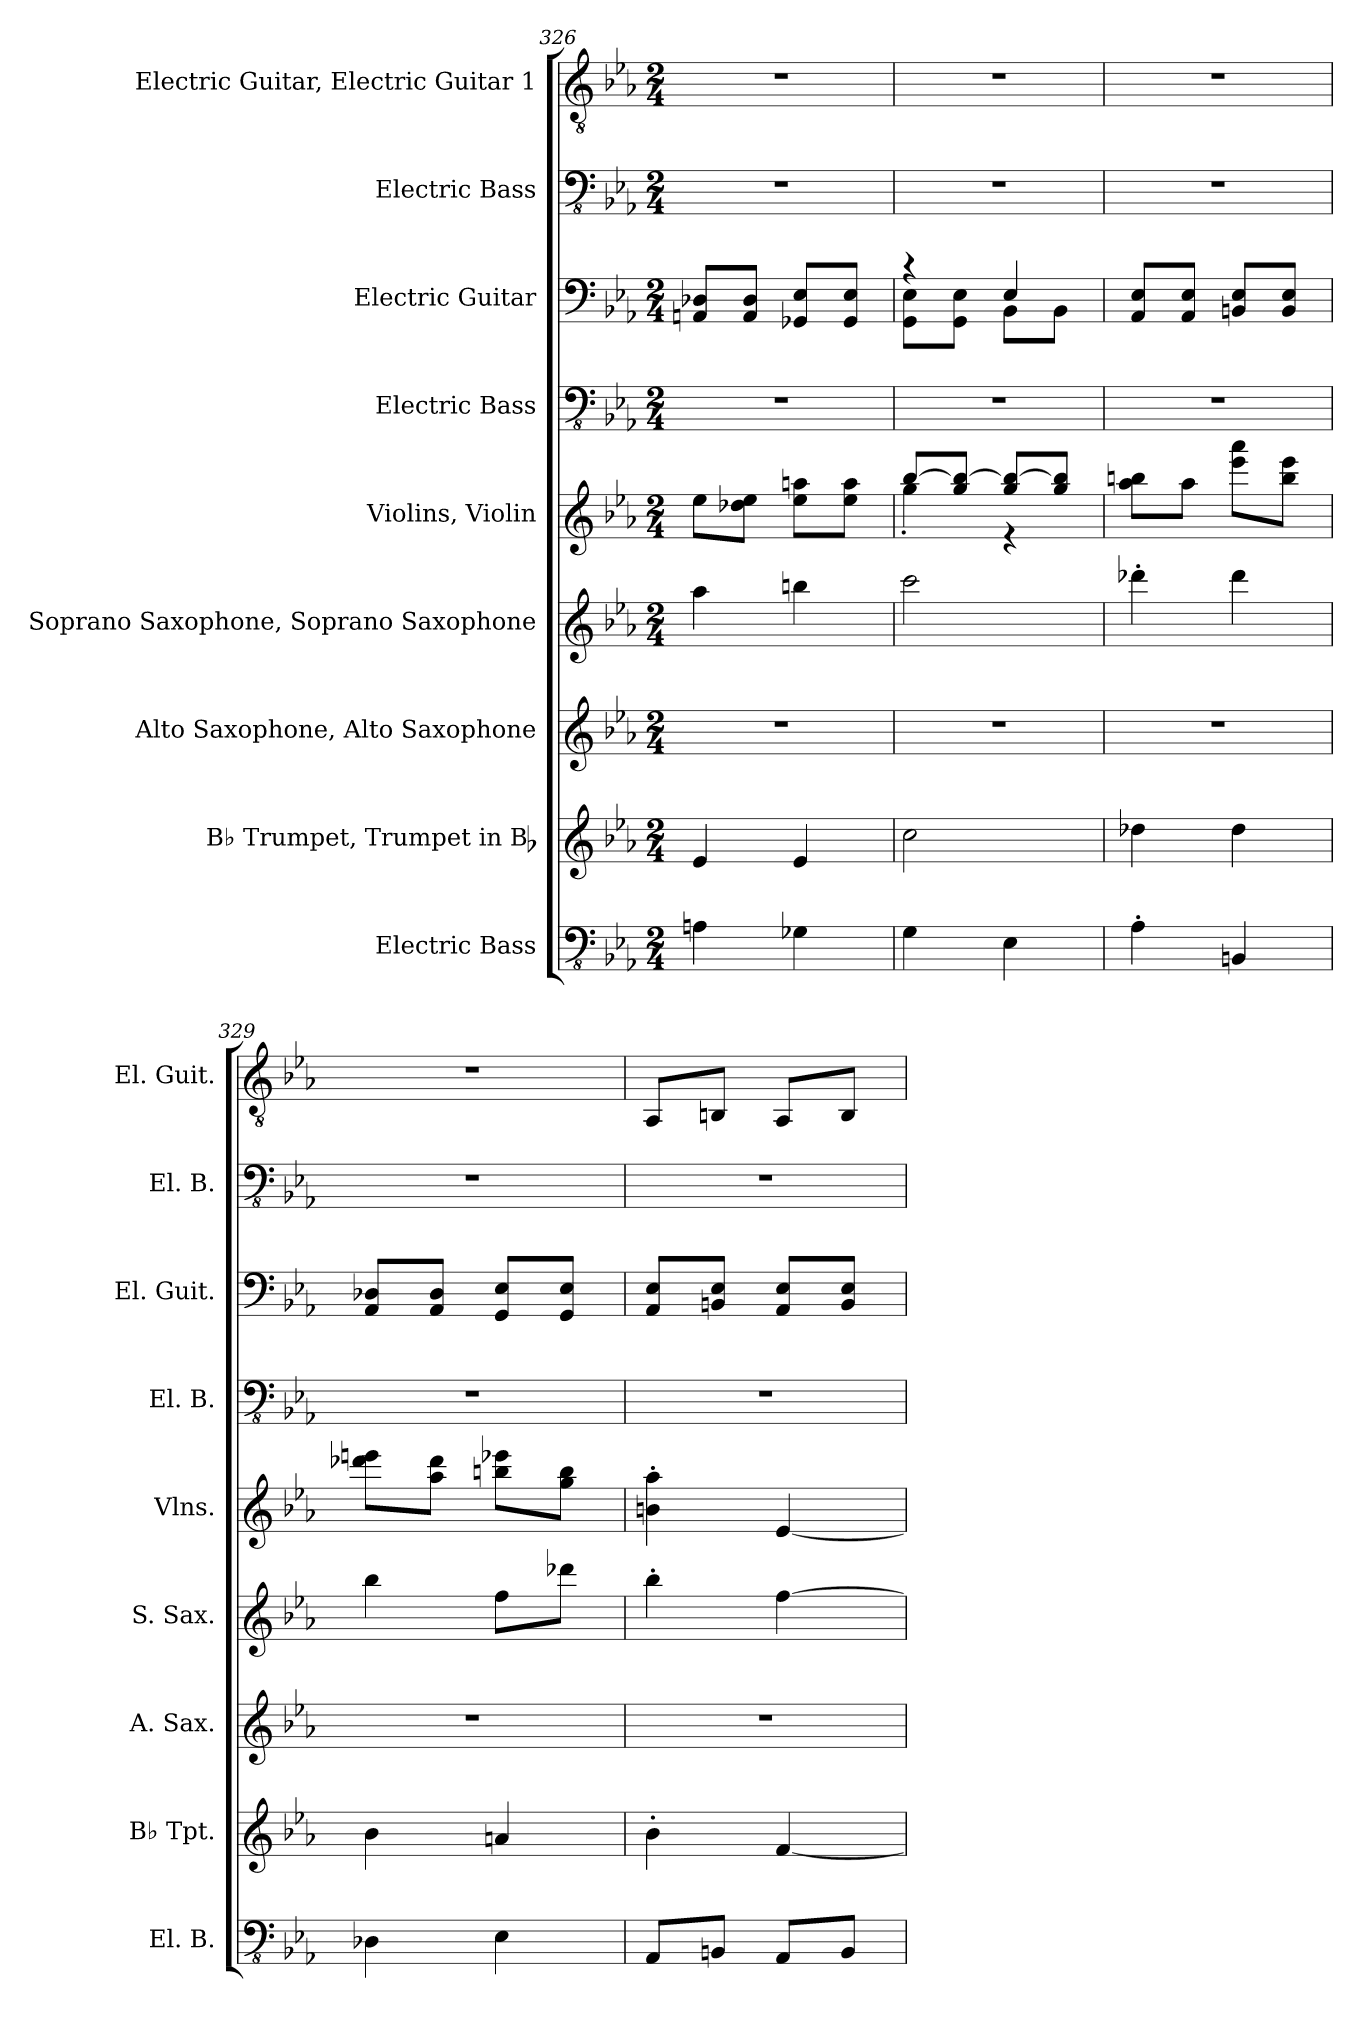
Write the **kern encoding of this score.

**kern	**kern	**kern	**kern	**kern	**kern	**kern	**kern	**kern
*part9	*part8	*part7	*part6	*part5	*part4	*part3	*part2	*part1
*staff9	*staff8	*staff7	*staff6	*staff5	*staff4	*staff3	*staff2	*staff1
*I"Electric Bass	*I"B♭ Trumpet, Trumpet in Bb	*I"Alto Saxophone, Alto Saxophone	*I"Soprano Saxophone, Soprano Saxophone	*I"Violins, Violin	*I"Electric Bass	*I"Electric Guitar	*I"Electric Bass	*I"Electric Guitar, Electric Guitar 1
*I'El. B.	*I'B♭ Tpt.	*I'A. Sax.	*I'S. Sax.	*I'Vlns.	*I'El. B.	*I'El. Guit.	*I'El. B.	*I'El. Guit.
*clefFv4	*clefG2	*clefG2	*clefG2	*clefG2	*clefFv4	*clefF4	*clefFv4	*clefGv2
*	*ITrd1c2	*ITrd5c9	*ITrd1c2	*	*	*	*	*
*k[b-e-a-]	*k[b-e-a-d-g-]	*k[b-e-a-d-g-c-]	*k[b-e-a-d-g-]	*k[b-e-a-]	*k[b-e-a-]	*k[b-e-a-]	*k[b-e-a-]	*k[b-e-a-]
*M2/4	*M2/4	*M2/4	*M2/4	*M2/4	*M2/4	*M2/4	*M2/4	*M2/4
=326	=326	=326	=326	=326	=326	=326	=326	=326
4AAn\	4d-/	2r	4gg-\	8ee-\L	2r	8AAn/ 8D-X/L	2r	2r
.	.	.	.	8dd-X\ 8ee-\J	.	8AA/ 8D-/J	.	.
4GG-X\	4d-/	.	4aan\	8ee-\ 8aan\L	.	8GG-X/ 8E-/L	.	.
.	.	.	.	8ee-\ 8aa\J	.	8GG-/ 8E-/J	.	.
!!LO:PB:g=z
=327	=327	=327	=327	=327	=327	=327	=327	=327
*	*	*	*	*^	*	*^	*	*
4GG\	2b-\	2r	2bb-\	[8bb-/L	4gg'\	2r	4r	8GG\ 8E-\L	2r	2r
.	.	.	.	8gg/ 8bb-/_J	.	.	.	8GG\ 8E-\J	.	.
4EE-\	.	.	.	8gg/ 8bb-/_L	4r	.	4E-/	8BB-\L	.	.
.	.	.	.	8gg/ 8bb-/]J	.	.	.	8BB-\J	.	.
*	*	*	*	*v	*v	*	*v	*v	*	*
=328	=328	=328	=328	=328	=328	=328	=328	=328
4AA-'\	4cc-X\	2r	4ccc-X'\	8aa-\ 8bbn\L	2r	8AA-/ 8E-/L	2r	2r
.	.	.	.	8aa-\J	.	8AA-/ 8E-/J	.	.
4BBBn/	4cc-\	.	4ccc-\	8eee-\ 8aaa-\L	.	8BBn/ 8E-/L	.	.
.	.	.	.	8bb\ 8eee-\J	.	8BB/ 8E-/J	.	.
=329	=329	=329	=329	=329	=329	=329	=329	=329
4DD-X\	4a-\	2r	4aa-\	8ddd-X\ 8eeen\L	2r	8AA-/ 8D-X/L	2r	2r
.	.	.	.	8aa-\ 8ddd-\J	.	8AA-/ 8D-/J	.	.
4EE-\	4gn/	.	8ee-\L	8bbn\ 8eee-X\L	.	8GG/ 8E-/L	.	.
.	.	.	8ccc-X\J	8gg\ 8bb\J	.	8GG/ 8E-/J	.	.
=330	=330	=330	=330	=330	=330	=330	=330	=330
8AAA-/L	4a-'\	2r	4aa-'\	4bn\' 4aa-\'	2r	8AA-/ 8E-/L	2r	8AA-/L
8BBBn/J	.	.	.	.	.	8BBn/ 8E-/J	.	8BBn/J
8AAA-/L	[4e-/	.	[4ee-\	[4e-/	.	8AA-/ 8E-/L	.	8AA-/L
8BBB/J	.	.	.	.	.	8BB/ 8E-/J	.	8BB/J
=	=	=	=	=	=	=	=	=
*-	*-	*-	*-	*-	*-	*-	*-	*-
